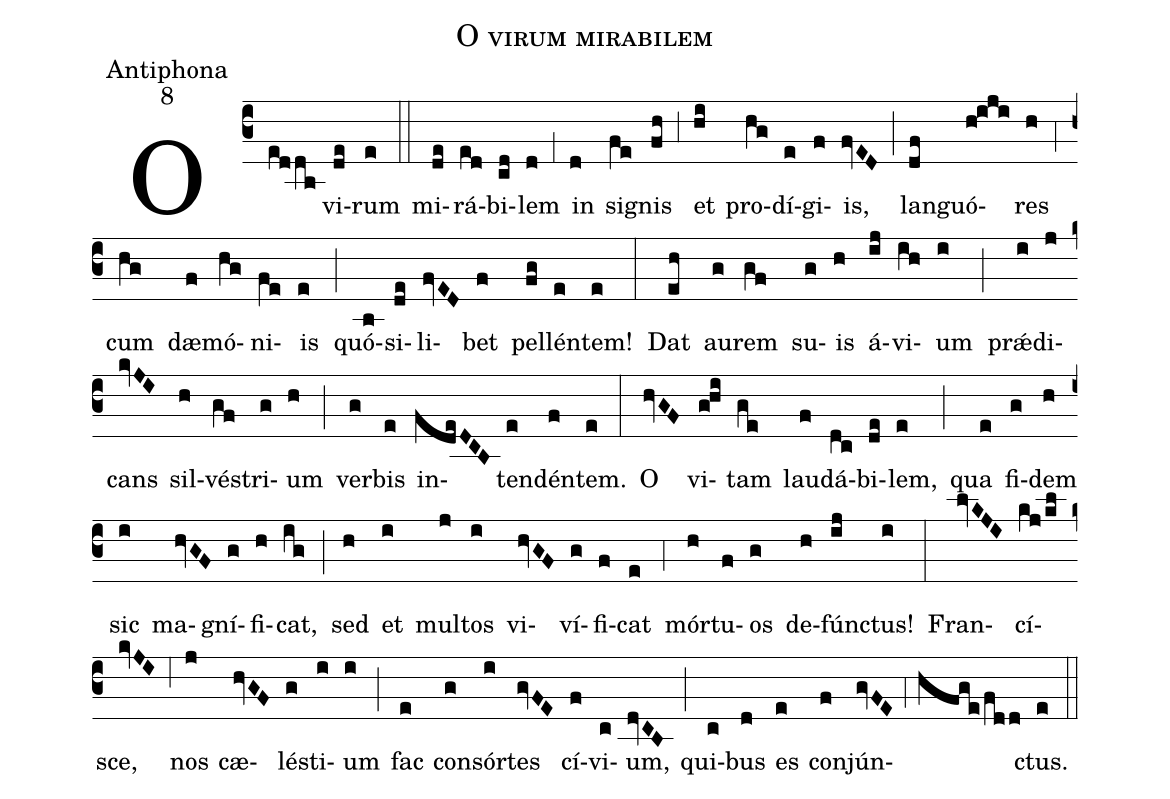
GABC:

name:O virum mirabilem;
office-part:Antiphona;
mode:8;
%%
(c3) O(eddb) vi(de)rum(e) (::)
mi(de)rá(ed)bi(cd)lem(d) (,1) in(d) si(fe)gnis(fh) (,3) et(hi) pro(hg)dí(e)gi(f)is,(fvED) (;) lan(df)guó(h!iji)res(h) (,4) cum(hg) dæ(f)mó(hg)ni(fe)is(e) (;) quó(b)si(de)li(fvED)bet(f) pel(fg)lén(e)tem!(e) (:)
Dat(eh) au(g)rem(gf) su(g)is(h) á(ij)vi(ih)um(i) (;) pr{<sp>'ae</sp>}(i)di(j)cans(kvJI) sil(h)vé(gf)stri(g)um(h) (;) ver(g)bis(e) in(fdeDCB)ten(e)dén(f)tem.(e) (:)
O(hvGF) vi(g!hi)tam(ge) lau(f)dá(dc)bi(de)lem,(e) (;) qua(e) fi(g)dem(h) sic(i) ma(hvGF)gní(g)fi(h)cat,(ig) (;) sed(h) et(i) mul(j)tos(i) vi(hvGF)ví(g)fi(f)cat(e) (,4) mór(h)tu(f)os(g) de(h)fún(ij)ctus!(i) (:)
Fran(lvKJI)cí(kj/kl)sce,(kvJI) (,6) nos(j) cæ(hvGF)lé(g)sti(i)um(i) (;) fac(e) con(g)sór(i)tes(gvFE) cí(f)vi(c)um,(dvCB) (;) qui(c)bus(d) es(e) con(f)jún(gvFE;4hfge/fdd)ctus.(e) (::)
